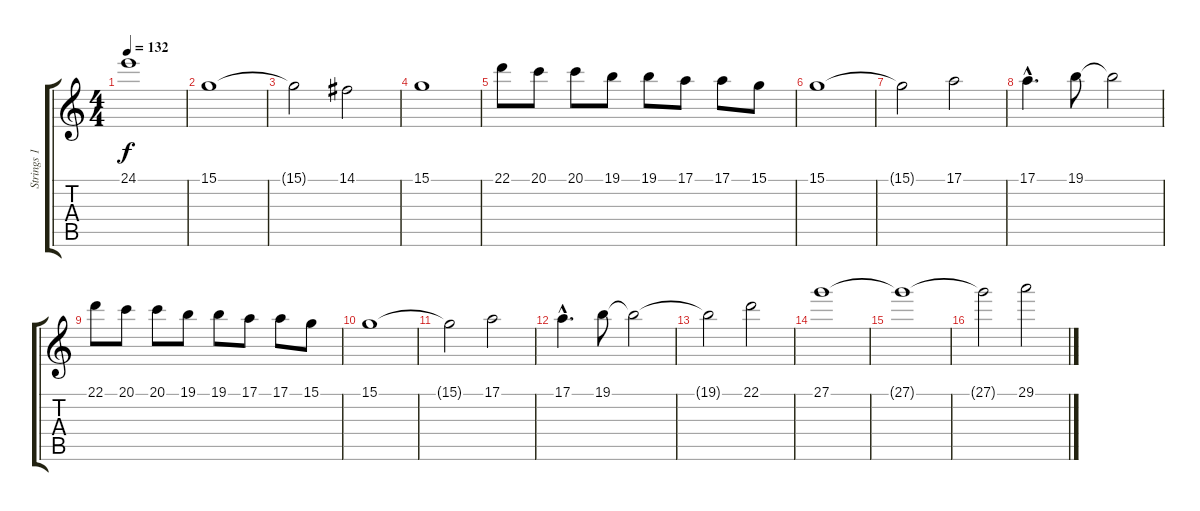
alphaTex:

\track ("Strings 1" "Strings 1") {instrument stringensemble1}
\staff {score tabs}
\tuning (E4 B3 G3 D3 A2 E2) {hide}
\ts (4 4)
\tempo 132
\clef g2
\ks c
24.1{t}.1{dy f} |
15.1.1{volume 9} |
15.1{t}.2 14.1.2 |
15.1.1 |
22.1.8 20.1.8 20.1.8 19.1.8 19.1.8 17.1.8 17.1.8 15.1.8 |
15.1.1 |
15.1{t}.2 17.1.2 |
17.1{hac}.4{d} 19.1.8 19.1{t}.2 |
22.1.8 20.1.8 20.1.8 19.1.8 19.1.8 17.1.8 17.1.8 15.1.8 |
15.1.1 |
15.1{t}.2 17.1.2 |
17.1{hac}.4{d} 19.1.8 19.1{t}.2 |
19.1{t}.2 22.1.2 |
27.1.1 |
27.1{t}.1 |
27.1{t}.2 29.1.2{volume 9}
